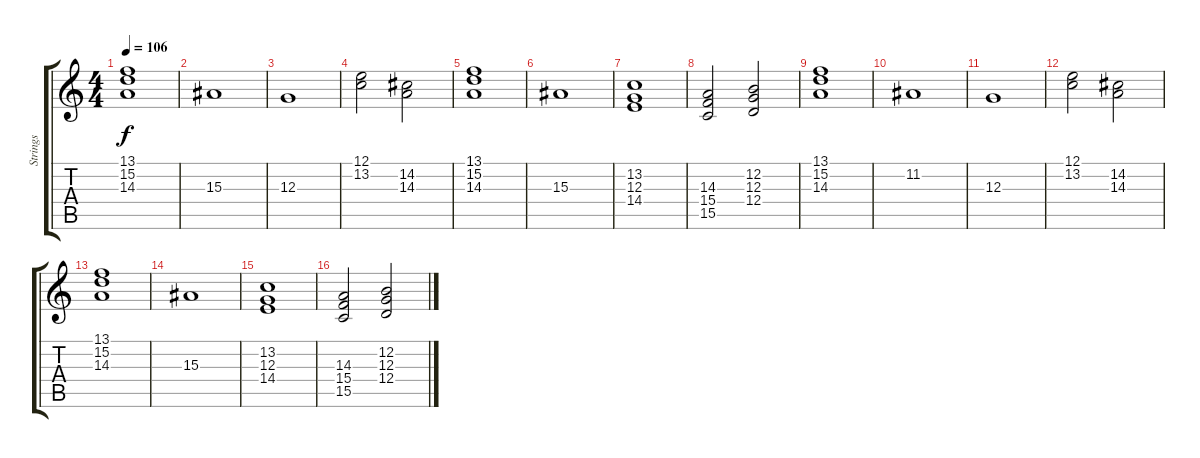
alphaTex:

\track ("Strings" "Strings") {instrument stringensemble1}
\staff {score tabs}
\tuning (E4 B3 G3 D3 A2 E2) {hide}
\ts (4 4)
\tempo 106
\clef g2
\ks c
(13.1 15.2 14.3).1{dy f} |
15.3.1 |
12.3.1 |
(12.1 13.2).2 (14.2 14.3).2 |
(13.1 15.2 14.3).1 |
15.3.1 |
(13.2 12.3 14.4).1 |
(14.3 15.4 15.5).2 (12.2 12.3 12.4).2 |
(13.1 15.2 14.3).1 |
11.2.1 |
12.3.1 |
(12.1 13.2).2 (14.2 14.3).2 |
(13.1 15.2 14.3).1 |
15.3.1 |
(13.2 12.3 14.4).1 |
(14.3 15.4 15.5).2 (12.2 12.3 12.4).2
